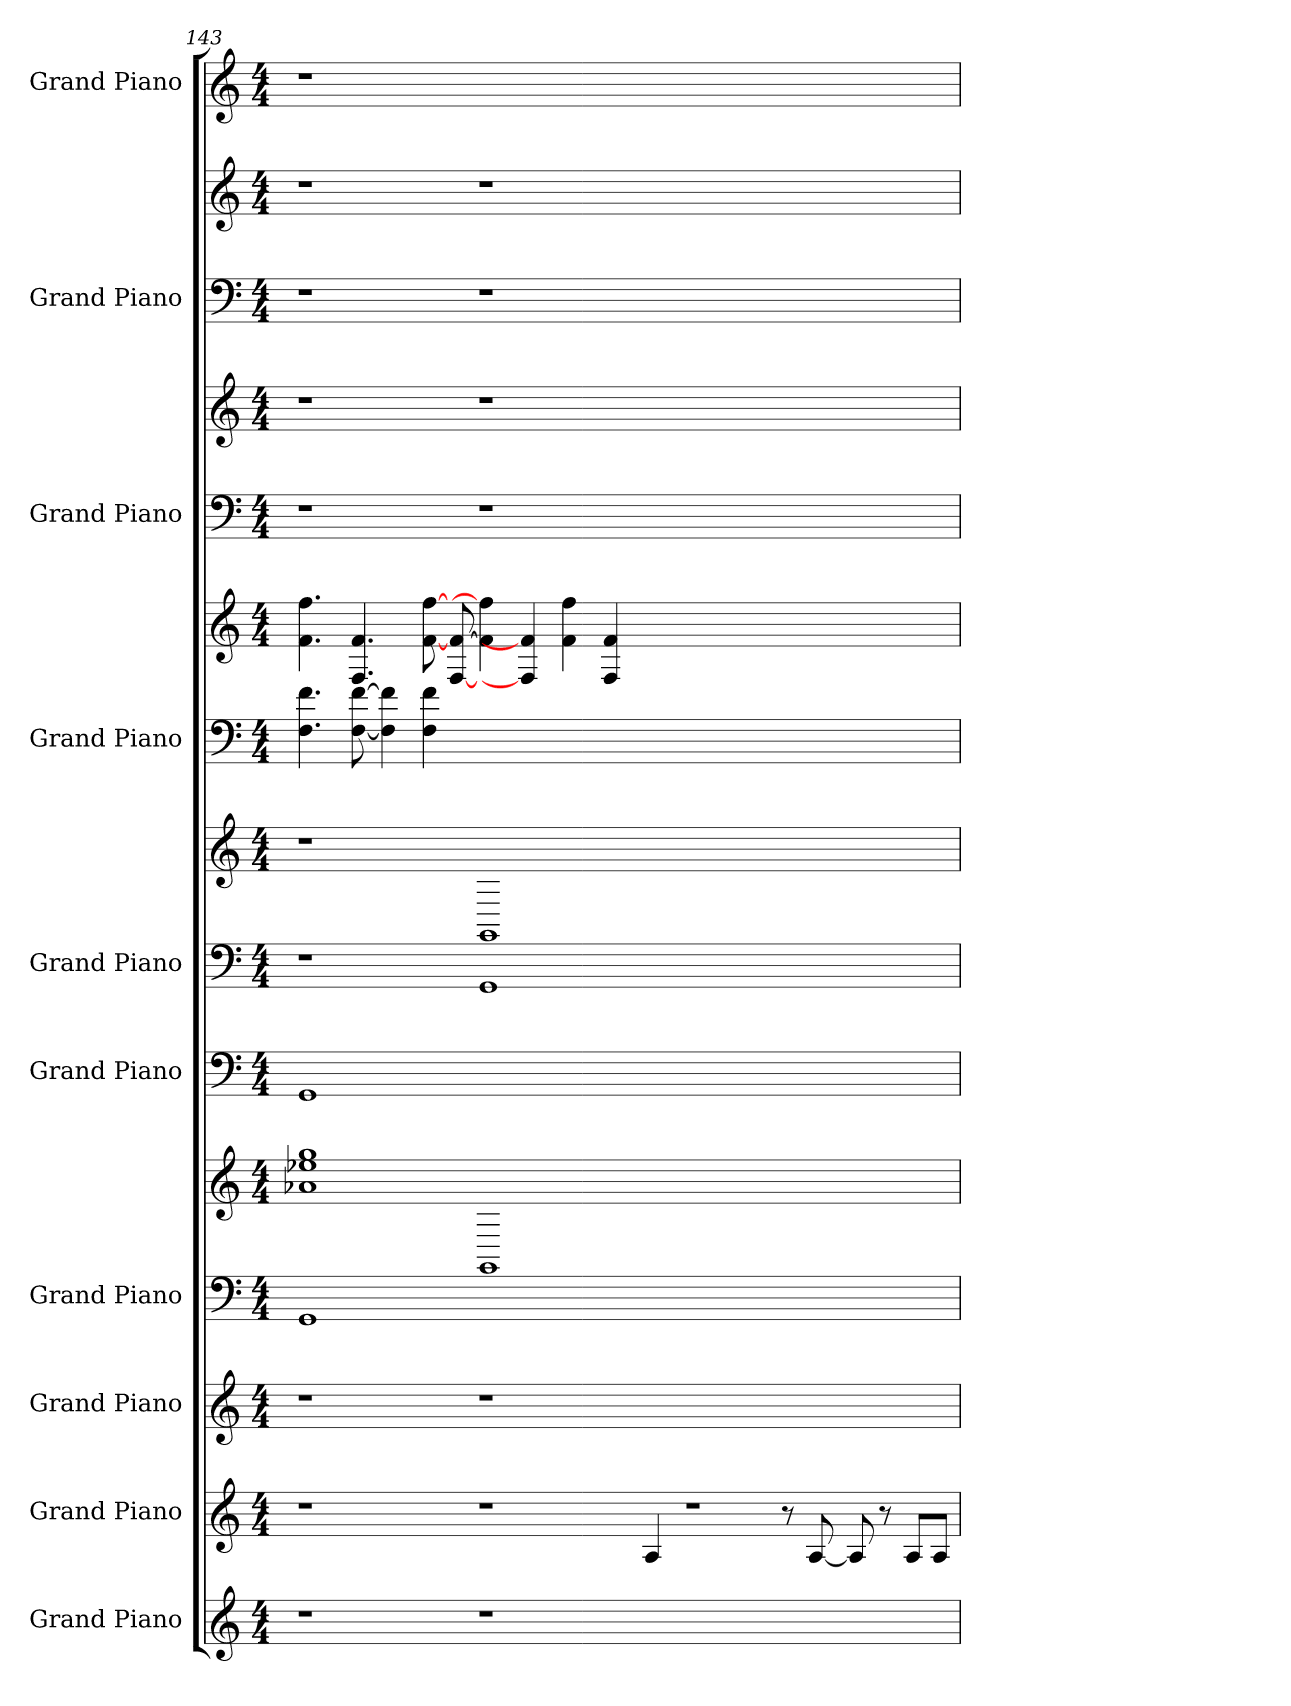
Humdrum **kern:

**kern	**kern	**kern	**kern	**kern	**kern	**kern	**kern	**kern	**kern	**kern	**kern	**kern	**kern	**kern
*part10	*part9	*part8	*part7	*part7	*part6	*part5	*part5	*part4	*part4	*part3	*part3	*part2	*part2	*part1
*staff15	*staff14	*staff13	*staff12	*staff11	*staff10	*staff9	*staff8	*staff7	*staff6	*staff5	*staff4	*staff3	*staff2	*staff1
*I"Grand Piano	*I"Grand Piano	*I"Grand Piano	*I"Grand Piano	*	*I"Grand Piano	*I"Grand Piano	*	*I"Grand Piano	*	*I"Grand Piano	*	*I"Grand Piano	*	*I"Grand Piano
*clefG2	*clefG2	*clefG2	*clefF4	*clefG2	*clefF4	*clefF4	*clefG2	*clefF4	*clefG2	*clefF4	*clefG2	*clefF4	*clefG2	*clefG2
*k[]	*k[]	*k[]	*k[]	*k[]	*k[]	*k[]	*k[]	*k[]	*k[]	*k[]	*k[]	*k[]	*k[]	*k[]
*C:	*C:	*C:	*C:	*C:	*C:	*C:	*C:	*C:	*C:	*C:	*C:	*C:	*C:	*C:
*M4/4	*M4/4	*M4/4	*M4/4	*M4/4	*M4/4	*M4/4	*M4/4	*M4/4	*M4/4	*M4/4	*M4/4	*M4/4	*M4/4	*M4/4
=143	=143	=143	=143	=143	=143	=143	=143	=143	=143	=143	=143	=143	=143	=143
1r	1r	1r	1GG	1a-X 1ee-X 1gg	1GG	1r	1r	4.F 4.f	4.f 4.ff	1r	1r	1r	1r	1r
.	.	.	.	.	.	.	.	[8F [8f	4.F 4.f	.	.	.	.	.
.	.	.	.	.	.	.	.	4F] 4f]	.	.	.	.	.	.
.	.	.	.	.	.	.	.	4F 4f	[8f [8ff	.	.	.	.	.
.	.	.	.	.	.	.	.	.	[8F [8f	.	.	.	.	.
1r	1r	1r	0.ryy	1GG	0.ryy	1GG	1GG	0.ryy	4f] 4ff]	1r	1r	1r	1r	0.ryy
.	.	.	.	.	.	.	.	.	4F] 4f]	.	.	.	.	.
.	.	.	.	.	.	.	.	.	4f 4ff	.	.	.	.	.
.	.	.	.	.	.	.	.	.	4F 4f	.	.	.	.	.
0ryy	4A	0ryy	.	0ryy	.	0ryy	0ryy	.	0ryy	0ryy	0ryy	0ryy	0ryy	.
.	1r	.	.	.	.	.	.	.	.	.	.	.	.	.
.	8r	.	.	.	.	.	.	.	.	.	.	.	.	.
.	[8A	.	.	.	.	.	.	.	.	.	.	.	.	.
.	8A]	.	.	.	.	.	.	.	.	.	.	.	.	.
.	8r	.	.	.	.	.	.	.	.	.	.	.	.	.
.	8AL	.	.	.	.	.	.	.	.	.	.	.	.	.
.	8AJ	.	.	.	.	.	.	.	.	.	.	.	.	.
=	=	=	=	=	=	=	=	=	=	=	=	=	=	=
*-	*-	*-	*-	*-	*-	*-	*-	*-	*-	*-	*-	*-	*-	*-
